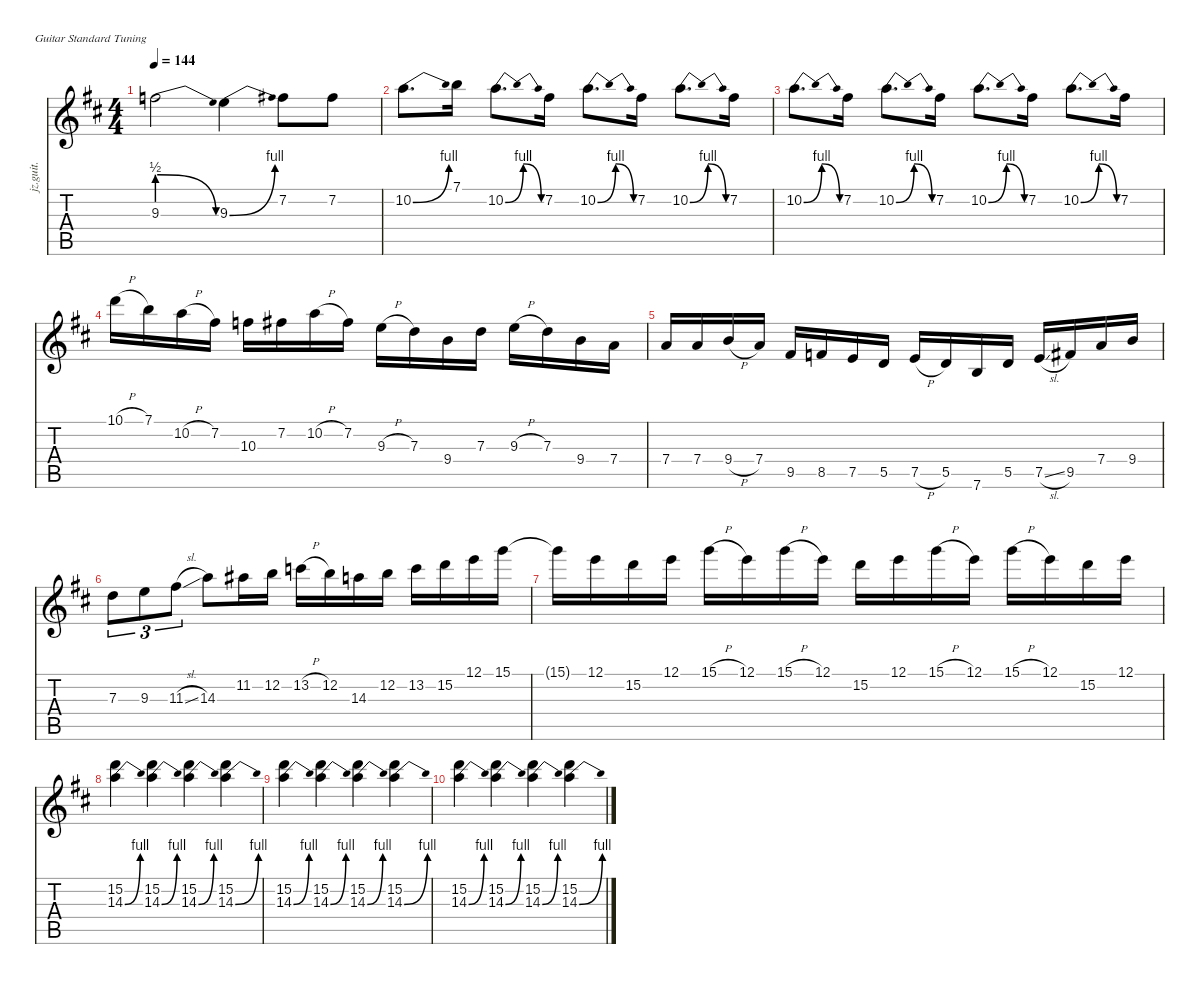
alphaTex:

\defaultSystemsLayout 4
\hideDynamics
\bracketExtendMode nobrackets
\otherSystemsTrackNameOrientation horizontal
\track ("Kirk - Clean Rythme" "jz.guit.") {instrument distortionguitar}
\staff {score tabs}
\tuning (E4 B3 G3 D3 A2 E2)
\ts (4 4)
\tempo 144
\clef g2
\ks bminor
9.3{be (release 0 2 60 0) t}.2{dy f beam Down} 9.3{be (bend 0 0 30 4) acc forcenatural}.4{beam Down} 7.2{acc #}.8{beam Down} 7.2{acc #}.8{beam Down} |
10.2{be (bend 0 0 30 4) acc forcenatural}.8{d beam Down} 7.1{acc forcenatural}.16{beam Down} 10.2{be (bendrelease 0 0 15 4 30 4 45 0) acc forcenatural}.8{d beam Down} 7.2{acc #}.16{beam Down} 10.2{be (bendrelease 0 0 15 4 30 4 45 0) acc forcenatural}.8{d beam Down} 7.2{acc #}.16{beam Down} 10.2{be (bendrelease 0 0 15 4 30 4 45 0) acc forcenatural}.8{d beam Down} 7.2{acc #}.16{beam Down} |
10.2{be (bendrelease 0 0 15 4 30 4 45 0) acc forcenatural}.8{d beam Down} 7.2{acc #}.16{beam Down} 10.2{be (bendrelease 0 0 15 4 30 4 45 0) acc forcenatural}.8{d beam Down} 7.2{acc #}.16{beam Down} 10.2{be (bendrelease 0 0 15 4 30 4 45 0) acc forcenatural}.8{d beam Down} 7.2{acc #}.16{beam Down} 10.2{be (bendrelease 0 0 15 4 30 4 45 0) acc forcenatural}.8{d beam Down} 7.2{acc #}.16{beam Down} |
10.1{h acc forcenatural}.16{beam Down} 7.1{acc forcenatural}.16{beam Down} 10.2{h acc forcenatural}.16{beam Down} 7.2{acc #}.16{beam Down} 10.3{acc forcenatural}.16{beam Down} 7.2{acc #}.16{beam Down} 10.2{h acc forcenatural}.16{beam Down} 7.2{acc #}.16{beam Down} 9.3{h acc forcenatural}.16{beam Down} 7.3{acc forcenatural}.16{beam Down} 9.4{acc forcenatural}.16{beam Down} 7.3{acc forcenatural}.16{beam Down} 9.3{h acc forcenatural}.16{beam Down} 7.3{acc forcenatural}.16{beam Down} 9.4{acc forcenatural}.16{beam Down} 7.4{acc forcenatural}.16{beam Down} |
7.4{acc forcenatural}.16{beam Up} 7.4{acc forcenatural}.16{beam Up} 9.4{h acc forcenatural}.16{beam Up} 7.4{acc forcenatural}.16{beam Up} 9.5{acc #}.16{beam Up} 8.5{acc forcenatural}.16{beam Up} 7.5{acc forcenatural}.16{beam Up} 5.5{acc forcenatural}.16{beam Up} 7.5{h acc forcenatural}.16{beam Up} 5.5{acc forcenatural}.16{beam Up} 7.6{acc forcenatural}.16{beam Up} 5.5{acc forcenatural}.16{beam Up} 7.5{sl acc forcenatural}.16{beam Up} 9.5{acc #}.16{beam Up} 7.4{acc forcenatural}.16{beam Up} 9.4{acc forcenatural}.16{beam Up} |
7.3{acc forcenatural}.8{tu (3 2) beam Down} 9.3{acc forcenatural}.8{tu (3 2) beam Down} 11.3{sl acc #}.8{tu (3 2) beam Down} 14.3{acc forcenatural}.8{beam Down} 11.2{acc #}.16{beam Down} 12.2{acc forcenatural}.16{beam Down} 13.2{h acc forcenatural}.16{beam Down} 12.2{acc forcenatural}.16{beam Down} 14.3{acc forcenatural}.16{beam Down} 12.2{acc forcenatural}.16{beam Down} 13.2{acc forcenatural}.16{beam Down} 15.2{acc forcenatural}.16{beam Down} 12.1{acc forcenatural}.16{beam Down} 15.1{acc forcenatural}.16{beam Down} |
15.1{t acc forcenatural}.16{beam Down} 12.1{acc forcenatural}.16{beam Down} 15.2{acc forcenatural}.16{beam Down} 12.1{acc forcenatural}.16{beam Down} 15.1{h acc forcenatural}.16{beam Down} 12.1{acc forcenatural}.16{beam Down} 15.1{h acc forcenatural}.16{beam Down} 12.1{acc forcenatural}.16{beam Down} 15.2{acc forcenatural}.16{beam Down} 12.1{acc forcenatural}.16{beam Down} 15.1{h acc forcenatural}.16{beam Down} 12.1{acc forcenatural}.16{beam Down} 15.1{h acc forcenatural}.16{beam Down} 12.1{acc forcenatural}.16{beam Down} 15.2{acc forcenatural}.16{beam Down} 12.1{acc forcenatural}.16{beam Down} |
(15.2{acc forcenatural} 14.3{be (bend 0 0 30 4) acc forcenatural}).4{beam Down} (15.2{acc forcenatural} 14.3{be (bend 0 0 30 4) acc forcenatural}).4{beam Down} (15.2{acc forcenatural} 14.3{be (bend 0 0 30 4) acc forcenatural}).4{beam Down} (15.2{acc forcenatural} 14.3{be (bend 0 0 30 4) acc forcenatural}).4{beam Down} |
(15.2{acc forcenatural} 14.3{be (bend 0 0 30 4) acc forcenatural}).4{beam Down} (15.2{acc forcenatural} 14.3{be (bend 0 0 30 4) acc forcenatural}).4{beam Down} (15.2{acc forcenatural} 14.3{be (bend 0 0 30 4) acc forcenatural}).4{beam Down} (15.2{acc forcenatural} 14.3{be (bend 0 0 30 4) acc forcenatural}).4{beam Down} |
(15.2{acc forcenatural} 14.3{be (bend 0 0 30 4) acc forcenatural}).4{beam Down} (15.2{acc forcenatural} 14.3{be (bend 0 0 30 4) acc forcenatural}).4{beam Down} (15.2{acc forcenatural} 14.3{be (bend 0 0 30 4) acc forcenatural}).4{beam Down} (15.2{acc forcenatural} 14.3{be (bend 0 0 30 4) acc forcenatural}).4{beam Down}
